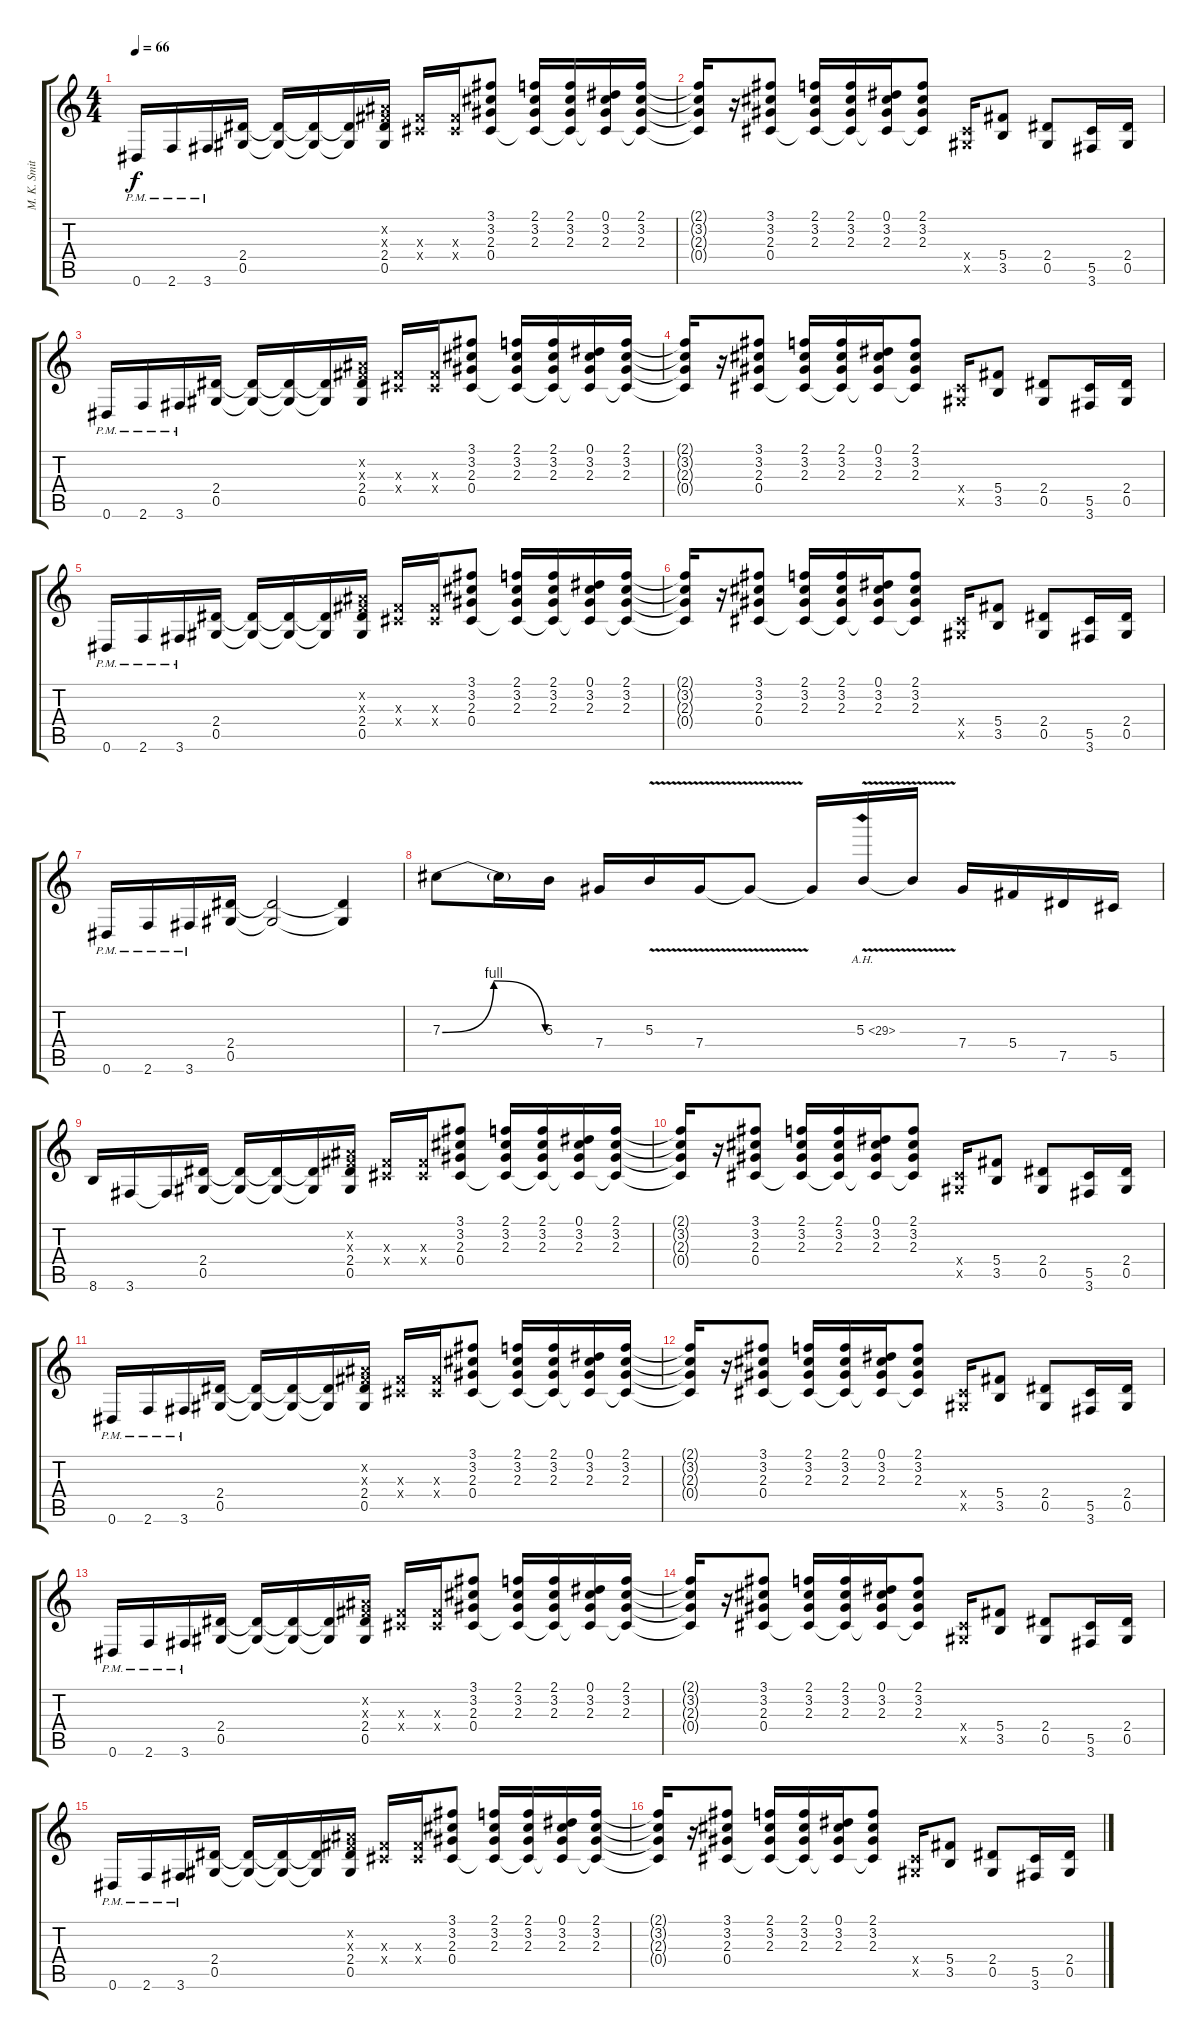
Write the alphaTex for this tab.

\track ("M. K. Smith" "M. K. Smit") {instrument distortionguitar}
\staff {score tabs}
\tuning (Eb4 Bb3 Gb3 Db3 Ab2 Eb2) {hide}
\ts (4 4)
\tempo 66
\clef g2
\ks c
0.6{pm}.16{dy f} 2.6{pm}.16 3.6{pm}.16 (2.4 0.5).16 (2.4{t} 0.5{t}).16 (2.4{t} 0.5{t}).16 (2.4{t} 0.5{t}).16 (0.2{x} 0.3{x} 2.4 0.5).16 (0.3{x} 0.4{x}).16 (0.3{x} 0.4{x}).16 (3.1 3.2 2.3 0.4).8 (2.1 3.2 2.3 0.4{t}).16 (2.1 3.2 2.3 0.4{t}).16 (0.1 3.2 2.3 0.4{t}).16 (2.1 3.2 2.3 0.4{t}).16 |
(2.1{t} 3.2{t} 2.3{t} 0.4{t}).16 r.16 (3.1 3.2 2.3 0.4).8 (2.1 3.2 2.3 0.4{t}).16 (2.1 3.2 2.3 0.4{t}).16 (0.1 3.2 2.3 0.4{t}).16 (2.1 3.2 2.3 0.4{t}).8 (0.4{x} 0.5{x}).16 (5.4 3.5).8 (2.4 0.5).8 (5.5 3.6).16 (2.4 0.5).16 |
0.6{pm}.16 2.6{pm}.16 3.6{pm}.16 (2.4 0.5).16 (2.4{t} 0.5{t}).16 (2.4{t} 0.5{t}).16 (2.4{t} 0.5{t}).16 (0.2{x} 0.3{x} 2.4 0.5).16 (0.3{x} 0.4{x}).16 (0.3{x} 0.4{x}).16 (3.1 3.2 2.3 0.4).8 (2.1 3.2 2.3 0.4{t}).16 (2.1 3.2 2.3 0.4{t}).16 (0.1 3.2 2.3 0.4{t}).16 (2.1 3.2 2.3 0.4{t}).16 |
(2.1{t} 3.2{t} 2.3{t} 0.4{t}).16 r.16 (3.1 3.2 2.3 0.4).8 (2.1 3.2 2.3 0.4{t}).16 (2.1 3.2 2.3 0.4{t}).16 (0.1 3.2 2.3 0.4{t}).16 (2.1 3.2 2.3 0.4{t}).8 (0.4{x} 0.5{x}).16 (5.4 3.5).8 (2.4 0.5).8 (5.5 3.6).16 (2.4 0.5).16 |
0.6{pm}.16 2.6{pm}.16 3.6{pm}.16 (2.4 0.5).16 (2.4{t} 0.5{t}).16 (2.4{t} 0.5{t}).16 (2.4{t} 0.5{t}).16 (0.2{x} 0.3{x} 2.4 0.5).16 (0.3{x} 0.4{x}).16 (0.3{x} 0.4{x}).16 (3.1 3.2 2.3 0.4).8 (2.1 3.2 2.3 0.4{t}).16 (2.1 3.2 2.3 0.4{t}).16 (0.1 3.2 2.3 0.4{t}).16 (2.1 3.2 2.3 0.4{t}).16 |
(2.1{t} 3.2{t} 2.3{t} 0.4{t}).16 r.16 (3.1 3.2 2.3 0.4).8 (2.1 3.2 2.3 0.4{t}).16 (2.1 3.2 2.3 0.4{t}).16 (0.1 3.2 2.3 0.4{t}).16 (2.1 3.2 2.3 0.4{t}).8 (0.4{x} 0.5{x}).16 (5.4 3.5).8 (2.4 0.5).8 (5.5 3.6).16 (2.4 0.5).16 |
0.6{pm}.16 2.6{pm}.16 3.6{pm}.16 (2.4 0.5).16 (2.4{t} 0.5{t}).2 (2.4{t} 0.5{t}).4 |
7.3{be (bendrelease 0 0 15 4 45 4 60 0)}.8 7.3{t}.16 5.3.16 7.4.16 5.3{v}.16 7.4{v}.16 7.4{t}.8 7.4{t}.16 5.3{ah 24 v}.16 5.3{t}.16 7.4.16 5.4.16 7.5.16 5.5.16 |
8.6.16 3.6.16 3.6{t}.16 (2.4 0.5).16 (2.4{t} 0.5{t}).16 (2.4{t} 0.5{t}).16 (2.4{t} 0.5{t}).16 (0.2{x} 0.3{x} 2.4 0.5).16 (0.3{x} 0.4{x}).16 (0.3{x} 0.4{x}).16 (3.1 3.2 2.3 0.4).8 (2.1 3.2 2.3 0.4{t}).16 (2.1 3.2 2.3 0.4{t}).16 (0.1 3.2 2.3 0.4{t}).16 (2.1 3.2 2.3 0.4{t}).16 |
(2.1{t} 3.2{t} 2.3{t} 0.4{t}).16 r.16 (3.1 3.2 2.3 0.4).8 (2.1 3.2 2.3 0.4{t}).16 (2.1 3.2 2.3 0.4{t}).16 (0.1 3.2 2.3 0.4{t}).16 (2.1 3.2 2.3 0.4{t}).8 (0.4{x} 0.5{x}).16 (5.4 3.5).8 (2.4 0.5).8 (5.5 3.6).16 (2.4 0.5).16 |
0.6{pm}.16 2.6{pm}.16 3.6{pm}.16 (2.4 0.5).16 (2.4{t} 0.5{t}).16 (2.4{t} 0.5{t}).16 (2.4{t} 0.5{t}).16 (0.2{x} 0.3{x} 2.4 0.5).16 (0.3{x} 0.4{x}).16 (0.3{x} 0.4{x}).16 (3.1 3.2 2.3 0.4).8 (2.1 3.2 2.3 0.4{t}).16 (2.1 3.2 2.3 0.4{t}).16 (0.1 3.2 2.3 0.4{t}).16 (2.1 3.2 2.3 0.4{t}).16 |
(2.1{t} 3.2{t} 2.3{t} 0.4{t}).16 r.16 (3.1 3.2 2.3 0.4).8 (2.1 3.2 2.3 0.4{t}).16 (2.1 3.2 2.3 0.4{t}).16 (0.1 3.2 2.3 0.4{t}).16 (2.1 3.2 2.3 0.4{t}).8 (0.4{x} 0.5{x}).16 (5.4 3.5).8 (2.4 0.5).8 (5.5 3.6).16 (2.4 0.5).16 |
0.6{pm}.16 2.6{pm}.16 3.6{pm}.16 (2.4 0.5).16 (2.4{t} 0.5{t}).16 (2.4{t} 0.5{t}).16 (2.4{t} 0.5{t}).16 (0.2{x} 0.3{x} 2.4 0.5).16 (0.3{x} 0.4{x}).16 (0.3{x} 0.4{x}).16 (3.1 3.2 2.3 0.4).8 (2.1 3.2 2.3 0.4{t}).16 (2.1 3.2 2.3 0.4{t}).16 (0.1 3.2 2.3 0.4{t}).16 (2.1 3.2 2.3 0.4{t}).16 |
(2.1{t} 3.2{t} 2.3{t} 0.4{t}).16 r.16 (3.1 3.2 2.3 0.4).8 (2.1 3.2 2.3 0.4{t}).16 (2.1 3.2 2.3 0.4{t}).16 (0.1 3.2 2.3 0.4{t}).16 (2.1 3.2 2.3 0.4{t}).8 (0.4{x} 0.5{x}).16 (5.4 3.5).8 (2.4 0.5).8 (5.5 3.6).16 (2.4 0.5).16 |
0.6{pm}.16 2.6{pm}.16 3.6{pm}.16 (2.4 0.5).16 (2.4{t} 0.5{t}).16 (2.4{t} 0.5{t}).16 (2.4{t} 0.5{t}).16 (0.2{x} 0.3{x} 2.4 0.5).16 (0.3{x} 0.4{x}).16 (0.3{x} 0.4{x}).16 (3.1 3.2 2.3 0.4).8 (2.1 3.2 2.3 0.4{t}).16 (2.1 3.2 2.3 0.4{t}).16 (0.1 3.2 2.3 0.4{t}).16 (2.1 3.2 2.3 0.4{t}).16 |
(2.1{t} 3.2{t} 2.3{t} 0.4{t}).16 r.16 (3.1 3.2 2.3 0.4).8 (2.1 3.2 2.3 0.4{t}).16 (2.1 3.2 2.3 0.4{t}).16 (0.1 3.2 2.3 0.4{t}).16 (2.1 3.2 2.3 0.4{t}).8 (0.4{x} 0.5{x}).16 (5.4 3.5).8 (2.4 0.5).8 (5.5 3.6).16 (2.4 0.5).16
